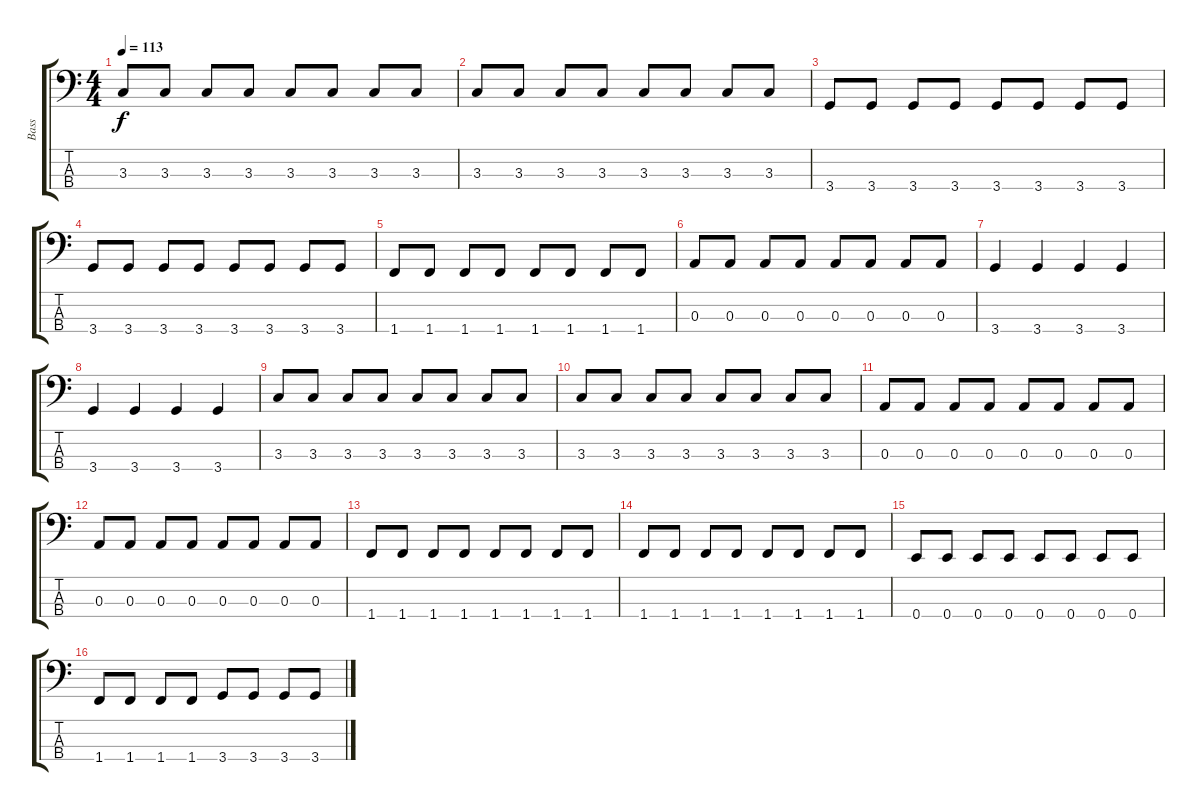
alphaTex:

\track ("Bass" "Bass") {instrument electricbassfinger}
\staff {score tabs}
\tuning (G2 D2 A1 E1) {hide}
\ts (4 4)
\tempo 113
\clef f4
\ks c
3.3.8{dy f} 3.3.8 3.3.8 3.3.8 3.3.8 3.3.8 3.3.8 3.3.8 |
3.3.8 3.3.8 3.3.8 3.3.8 3.3.8 3.3.8 3.3.8 3.3.8 |
3.4.8 3.4.8 3.4.8 3.4.8 3.4.8 3.4.8 3.4.8 3.4.8 |
3.4.8 3.4.8 3.4.8 3.4.8 3.4.8 3.4.8 3.4.8 3.4.8 |
1.4.8 1.4.8 1.4.8 1.4.8 1.4.8 1.4.8 1.4.8 1.4.8 |
0.3.8 0.3.8 0.3.8 0.3.8 0.3.8 0.3.8 0.3.8 0.3.8 |
3.4.4 3.4.4 3.4.4 3.4.4 |
3.4.4 3.4.4 3.4.4 3.4.4 |
3.3.8 3.3.8 3.3.8 3.3.8 3.3.8 3.3.8 3.3.8 3.3.8 |
3.3.8 3.3.8 3.3.8 3.3.8 3.3.8 3.3.8 3.3.8 3.3.8 |
0.3.8 0.3.8 0.3.8 0.3.8 0.3.8 0.3.8 0.3.8 0.3.8 |
0.3.8 0.3.8 0.3.8 0.3.8 0.3.8 0.3.8 0.3.8 0.3.8 |
1.4.8 1.4.8 1.4.8 1.4.8 1.4.8 1.4.8 1.4.8 1.4.8 |
1.4.8 1.4.8 1.4.8 1.4.8 1.4.8 1.4.8 1.4.8 1.4.8 |
0.4.8 0.4.8 0.4.8 0.4.8 0.4.8 0.4.8 0.4.8 0.4.8 |
1.4.8 1.4.8 1.4.8 1.4.8 3.4.8 3.4.8 3.4.8 3.4.8
